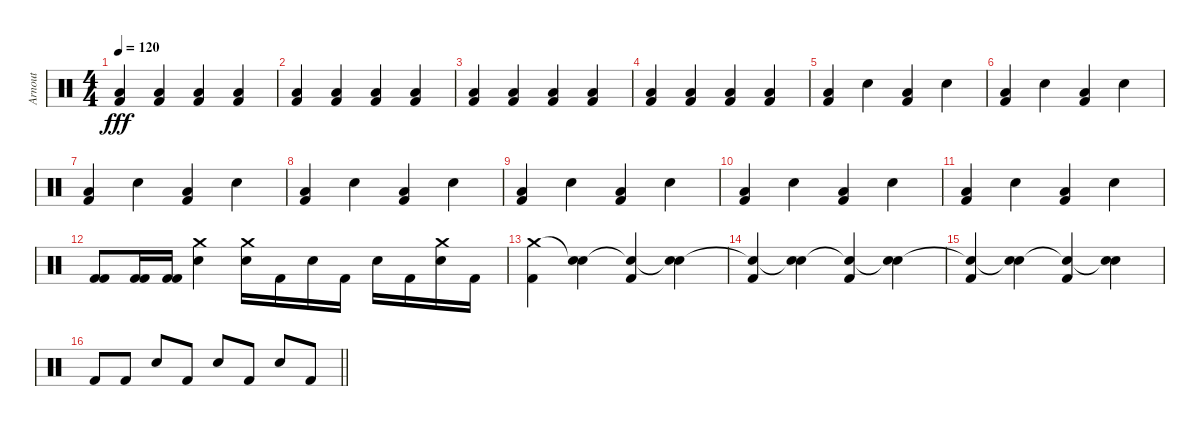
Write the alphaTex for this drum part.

\track ("Arnout" "Arnout") {instrument percussion}
\staff {score}
\articulation defaults
\ts (4 4)
\tempo 120
\clef neutral
\ks c
("Kick (hit) 2" "Low Floor Tom (hit)").4{dy fff} ("Kick (hit) 2" "Low Floor Tom (hit)").4 ("Kick (hit) 2" "Low Floor Tom (hit)").4 ("Kick (hit) 2" "Low Floor Tom (hit)").4 |
("Kick (hit) 2" "Low Floor Tom (hit)").4 ("Kick (hit) 2" "Low Floor Tom (hit)").4 ("Kick (hit) 2" "Low Floor Tom (hit)").4 ("Kick (hit) 2" "Low Floor Tom (hit)").4 |
("Kick (hit) 2" "Low Floor Tom (hit)").4 ("Kick (hit) 2" "Low Floor Tom (hit)").4 ("Kick (hit) 2" "Low Floor Tom (hit)").4 ("Kick (hit) 2" "Low Floor Tom (hit)").4 |
("Kick (hit) 2" "Low Floor Tom (hit)").4 ("Kick (hit) 2" "Low Floor Tom (hit)").4 ("Kick (hit) 2" "Low Floor Tom (hit)").4 ("Kick (hit) 2" "Low Floor Tom (hit)").4 |
("Kick (hit) 2" "Low Floor Tom (hit)").4 "Electric Snare (hit)".4 ("Kick (hit) 2" "Low Floor Tom (hit)").4 "Electric Snare (hit)".4 |
("Kick (hit) 2" "Low Floor Tom (hit)").4 "Electric Snare (hit)".4 ("Kick (hit) 2" "Low Floor Tom (hit)").4 "Electric Snare (hit)".4 |
("Kick (hit) 2" "Low Floor Tom (hit)").4 "Electric Snare (hit)".4 ("Kick (hit) 2" "Low Floor Tom (hit)").4 "Electric Snare (hit)".4 |
("Kick (hit) 2" "Low Floor Tom (hit)").4 "Electric Snare (hit)".4 ("Kick (hit) 2" "Low Floor Tom (hit)").4 "Electric Snare (hit)".4 |
("Kick (hit) 2" "Low Floor Tom (hit)").4 "Electric Snare (hit)".4 ("Kick (hit) 2" "Low Floor Tom (hit)").4 "Electric Snare (hit)".4 |
("Kick (hit) 2" "Low Floor Tom (hit)").4 "Electric Snare (hit)".4 ("Kick (hit) 2" "Low Floor Tom (hit)").4 "Electric Snare (hit)".4 |
("Kick (hit) 2" "Low Floor Tom (hit)").4 "Electric Snare (hit)".4 ("Kick (hit) 2" "Low Floor Tom (hit)").4 "Electric Snare (hit)".4 |
("Kick (hit) 2" "Kick (hit) 2").8 ("Kick (hit) 2" "Kick (hit) 2").16 ("Kick (hit) 2" "Kick (hit) 2").16 ("Crash medium (hit)" "Electric Snare (hit)").4 ("Electric Snare (hit)" "Crash medium (hit)").16 "Kick (hit) 2".16 "Electric Snare (hit)".16 "Kick (hit) 2".16 "Electric Snare (hit)".16 "Kick (hit) 2".16 ("Electric Snare (hit)" "Crash medium (hit)").16 "Kick (hit) 2".16 |
("Crash medium (hit)" "Kick (hit) 2").4 ("Snare (hit)"{t} "Electric Snare (hit)").4 ("Snare (hit)"{t} "Kick (hit) 2").4 ("Snare (hit)"{t} "Electric Snare (hit)").4 |
("Snare (hit)"{t} "Kick (hit) 2").4 ("Snare (hit)"{t} "Electric Snare (hit)").4 ("Snare (hit)"{t} "Kick (hit) 2").4 ("Snare (hit)"{t} "Electric Snare (hit)").4 |
("Snare (hit)"{t} "Kick (hit) 2").4 ("Snare (hit)"{t} "Electric Snare (hit)").4 ("Snare (hit)"{t} "Kick (hit) 2").4 ("Snare (hit)"{t} "Electric Snare (hit)").4 |
\barLineRight lightlight "Kick (hit) 2".8 "Kick (hit) 2".8 "Electric Snare (hit)".8 "Kick (hit) 2".8 "Electric Snare (hit)".8 "Kick (hit) 2".8 "Electric Snare (hit)".8 "Kick (hit) 2".8
